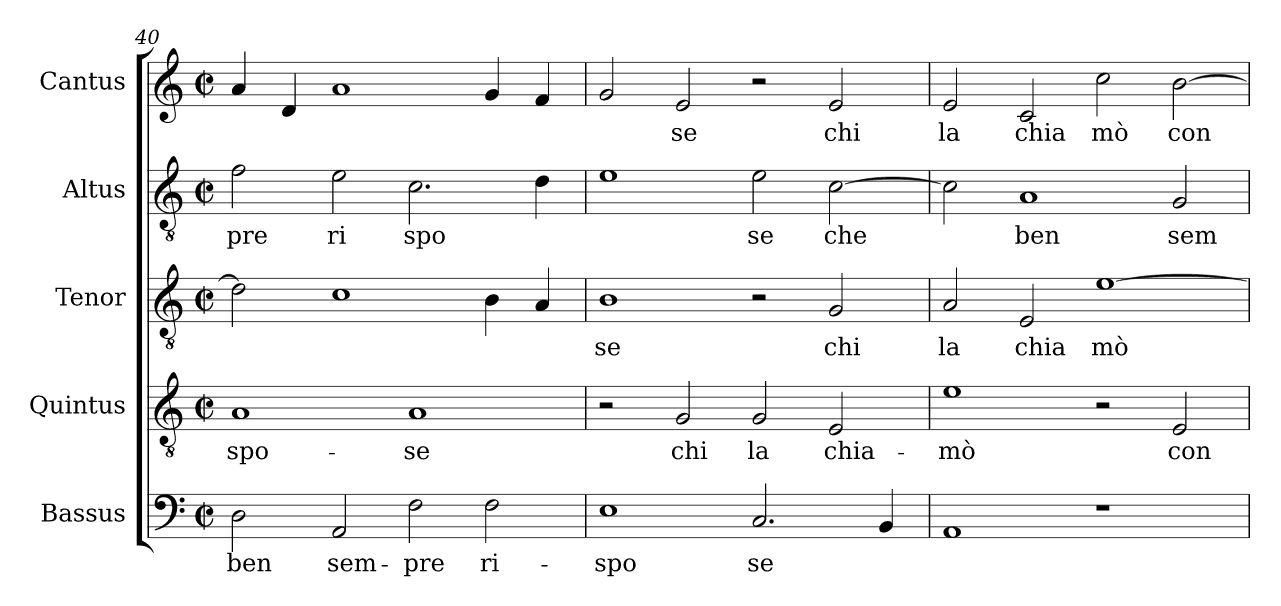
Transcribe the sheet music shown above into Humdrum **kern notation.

**kern	**text	**kern	**text	**kern	**text	**kern	**text	**kern	**text
*part5	*part5	*part4	*part4	*part3	*part3	*part2	*part2	*part1	*part1
*staff5	*staff5	*staff4	*staff4	*staff3	*staff3	*staff2	*staff2	*staff1	*staff1
*I"Bassus	*	*I"Quintus	*	*I"Tenor	*	*I"Altus	*	*I"Cantus	*
*clefF4	*	*clefGv2	*	*clefGv2	*	*clefGv2	*	*clefG2	*
*k[]	*	*k[]	*	*k[]	*	*k[]	*	*k[]	*
*C:	*	*C:	*	*C:	*	*C:	*	*C:	*
*M2/2	*	*M2/2	*	*M2/2	*	*M2/2	*	*M2/2	*
*met(c|)	*	*met(c|)	*	*met(c|)	*	*met(c|)	*	*met(c|)	*
=40	=40	=40	=40	=40	=40	=40	=40	=40	=40
!	!LO:LY:b:cj	!	!LO:LY:b	!	!LO:LY:b:cj	!	!LO:LY:b:cj	!	!LO:LY:b
2D\	ben	1A	-spo-	2d\]	.	2f\	pre	4a/	--
!	!	!	!	!	!	!	!	!	!LO:LY:b
.	.	.	.	.	.	.	.	4d/	--
!	!LO:LY:b:cj	!	!	!	!LO:LY:b:cj	!	!LO:LY:b:cj	!	!LO:LY:b
2AA/	sem-	.	.	1c	.	2e\	ri	1a	--
!	!LO:LY:b:cj	!	!LO:LY:b	!	!	!	!LO:LY:b:cj	!	!
2F\	-pre	1A	-se	.	.	2.c\	spo	.	.
!	!LO:LY:b:cj	!	!	!	!LO:LY:b:cj	!	!	!	!LO:LY:b
2F\	ri-	.	.	4B\	.	.	.	4g/	--
!	!	!	!	!	!LO:LY:b:cj	!	!LO:LY:b:cj	!	!LO:LY:b
.	.	.	.	4A/	.	4d\	.	4f/	--
!!LO:PB:g=z
=41	=41	=41	=41	=41	=41	=41	=41	=41	=41
!	!LO:LY:b:cj	!	!	!	!LO:LY:b:cj	!	!LO:LY:b:cj	!	!LO:LY:b
1E	-spo	2r	.	1B	se	1e	.	2g/	--
!	!	!	!LO:LY:b	!	!	!	!	!	!LO:LY:b
.	.	2G/	chi	.	.	.	.	2e/	-se
!	!LO:LY:b:cj	!	!LO:LY:b	!	!	!	!LO:LY:b:cj	!	!
2.C/	se	2G/	la	2r	.	2e\	se	2r	.
!	!	!	!LO:LY:b	!	!LO:LY:b:cj	!	!LO:LY:b:cj	!	!LO:LY:b
.	.	2E/	chia-	2G/	chi	[>2c\	che	2e/	chi
!	!LO:LY:b:cj	!	!	!	!	!	!	!	!
4BB/	.	.	.	.	.	.	.	.	.
=42	=42	=42	=42	=42	=42	=42	=42	=42	=42
!	!LO:LY:b:cj	!	!LO:LY:b	!	!LO:LY:b:cj	!	!LO:LY:b:cj	!	!LO:LY:b
1AA	.	1e	-mò	2A/	la	2c\]	.	2e/	la
!	!	!	!	!	!LO:LY:b:cj	!	!LO:LY:b:cj	!	!LO:LY:b
.	.	.	.	2E/	chia	1A	ben	2c/	chia
!	!	!	!	!	!LO:LY:b:cj	!	!	!	!LO:LY:b
1r	.	2r	.	[>1e	mò	.	.	2cc\	mò
!	!	!	!LO:LY:b	!	!	!	!LO:LY:b:cj	!	!LO:LY:b
.	.	2E/	con	.	.	2G/	sem-	[>2b\	con
=	=	=	=	=	=	=	=	=	=
*-	*-	*-	*-	*-	*-	*-	*-	*-	*-
